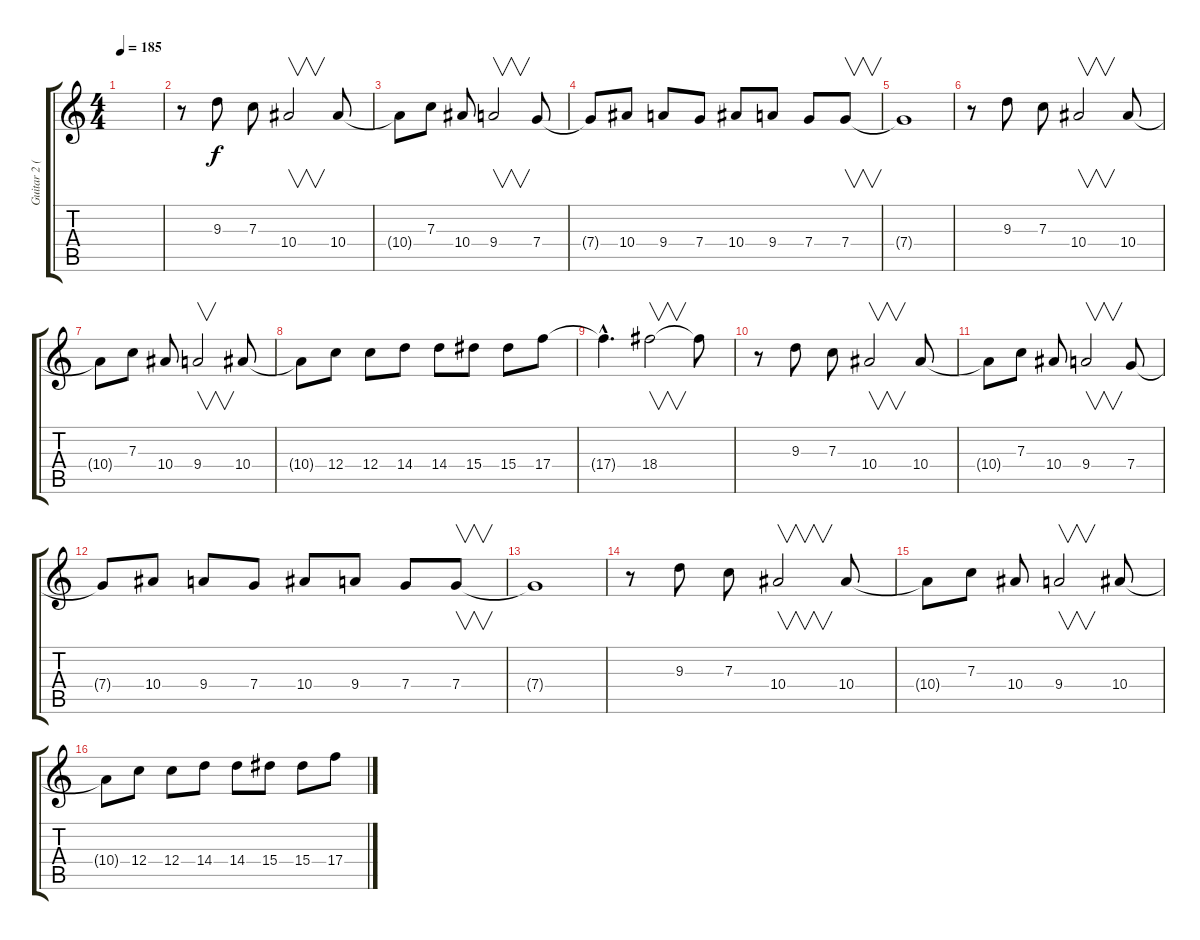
\track ("Guitar 2 (Lead)" "Guitar 2 (") {instrument distortionguitar}
\staff {score tabs}
\tuning (D4 A3 F3 C3 G2 C2) {hide}
\ts (4 4)
\tempo 185
\clef g2
\ks c
|
r.8{balance 14 instrument distortionguitar} 9.3.8 7.3.8 10.4.2{v} 10.4.8 |
10.4{t}.8 7.3.8 10.4.8 9.4.2{v} 7.4.8 |
7.4{t}.8 10.4.8 9.4.8 7.4.8 10.4.8 9.4.8 7.4.8 7.4.8{v} |
7.4{t}.1 |
r.8 9.3.8 7.3.8 10.4.2{v} 10.4.8 |
10.4{t}.8 7.3.8 10.4.8 9.4.2{v} 10.4.8 |
10.4{t}.8 12.4.8 12.4.8 14.4.8 14.4.8 15.4.8 15.4.8 17.4.8 |
17.4{hac t}.4{d} 18.4.2{v} 18.4{t}.8 |
r.8 9.3.8 7.3.8 10.4.2{v} 10.4.8 |
10.4{t}.8 7.3.8 10.4.8 9.4.2{v} 7.4.8 |
7.4{t}.8 10.4.8 9.4.8 7.4.8 10.4.8 9.4.8 7.4.8 7.4.8{v} |
7.4{t}.1 |
r.8 9.3.8 7.3.8 10.4.2{v} 10.4.8 |
10.4{t}.8 7.3.8 10.4.8 9.4.2{v} 10.4.8 |
10.4{t}.8 12.4.8 12.4.8 14.4.8 14.4.8 15.4.8 15.4.8 17.4.8
